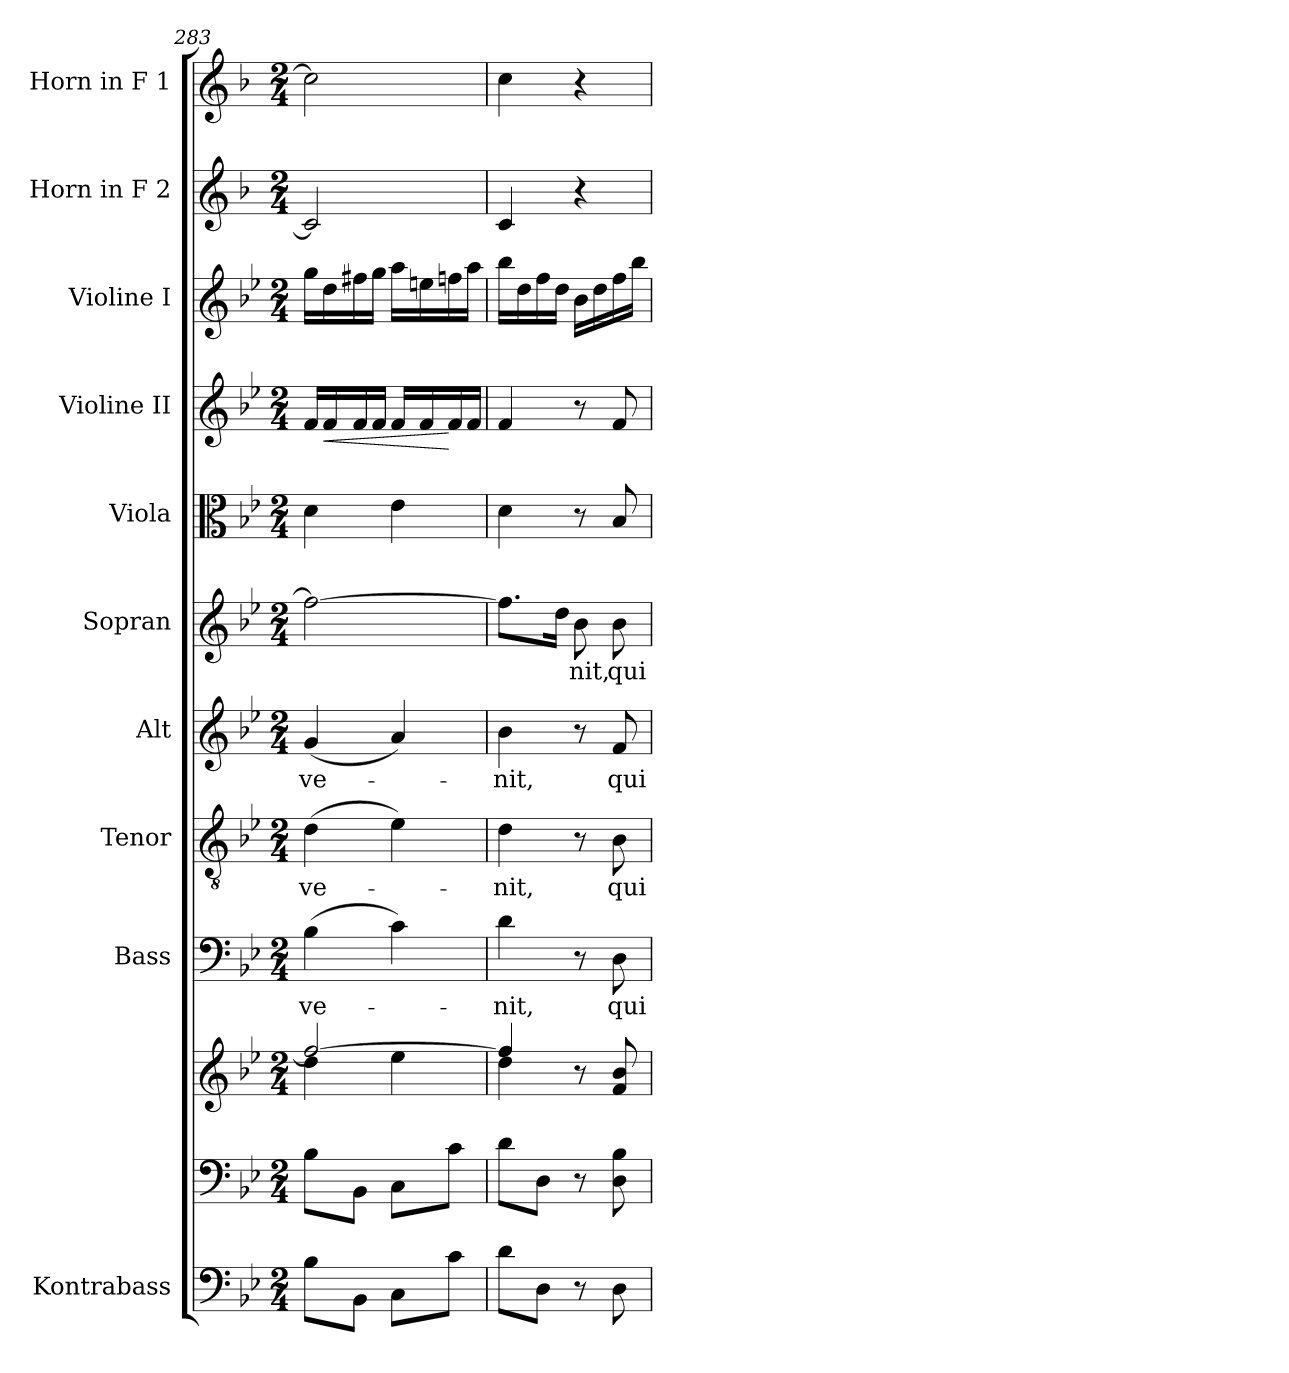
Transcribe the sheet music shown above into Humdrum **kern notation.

**kern	**kern	**kern	**kern	**text	**kern	**text	**kern	**text	**kern	**text	**kern	**kern	**dynam	**kern	**kern	**kern
*part11	*part10	*part10	*part9	*part9	*part8	*part8	*part7	*part7	*part6	*part6	*part5	*part4	*part4	*part3	*part2	*part1
*staff12	*staff11	*staff10	*staff9	*staff9	*staff8	*staff8	*staff7	*staff7	*staff6	*staff6	*staff5	*staff4	*staff4	*staff3	*staff2	*staff1
*I"Kontrabass	*	*	*I"Bass	*	*I"Tenor	*	*I"Alt	*	*I"Sopran	*	*I"Viola	*I"Violine II	*	*I"Violine I	*I"Horn in F 2	*I"Horn in F 1
*I'Kb.	*	*	*I'B	*	*I'T	*	*I'A	*	*I'S	*	*I'Vla.	*I'Vl. II	*	*I'Vl. I	*I'Hrn. 2	*I'Hrn. 1
*clefF4	*clefF4	*clefG2	*clefF4	*	*clefGv2	*	*clefG2	*	*clefG2	*	*clefC3	*clefG2	*	*clefG2	*clefG2	*clefG2
*ITrd7c12	*	*	*	*	*	*	*	*	*	*	*	*	*	*	*ITrd4c7	*ITrd4c7
*k[b-e-]	*k[b-e-]	*k[b-e-]	*k[b-e-]	*	*k[b-e-]	*	*k[b-e-]	*	*k[b-e-]	*	*k[b-e-]	*k[b-e-]	*	*k[b-e-]	*k[b-e-]	*k[b-e-]
*B-:	*B-:	*B-:	*B-:	*	*B-:	*	*B-:	*	*B-:	*	*B-:	*B-:	*	*B-:	*B-:	*B-:
*M2/4	*M2/4	*M2/4	*M2/4	*	*M2/4	*	*M2/4	*	*M2/4	*	*M2/4	*M2/4	*	*M2/4	*M2/4	*M2/4
=283	=283	=283	=283	=283	=283	=283	=283	=283	=283	=283	=283	=283	=283	=283	=283	=283
*	*	*^	*	*	*	*	*	*	*	*	*	*	*	*	*	*
!	!	!	!	!	!LO:LY:b	!	!LO:LY:b	!	!LO:LY:b	!	!	!	!	!	!	!	!
8BB-\L	8B-\L	2ff/_	4dd\	(>4B-\	ve-	(>4d\	ve-	(<4g/	ve-	2ff\_	.	4d\	16f/LL	.	16gg\LL	2F/]	2f\]
!	!	!	!	!	!	!	!	!	!	!	!	!	!	!LO:HP:b	!	!	!
.	.	.	.	.	.	.	.	.	.	.	.	.	16f/	<	16dd\	.	.
8BBB-\J	8BB-\J	.	.	.	.	.	.	.	.	.	.	.	16f/	.	16ff#X\	.	.
.	.	.	.	.	.	.	.	.	.	.	.	.	16f/JJ	.	16gg\JJ	.	.
8CC\L	8C\L	.	4ee-\	4c\)	.	4e-\)	.	4a/)	.	.	.	4e-\	16f/LL	.	16aa\LL	.	.
.	.	.	.	.	.	.	.	.	.	.	.	.	16f/	.	16een\	.	.
8C\J	8c\J	.	.	.	.	.	.	.	.	.	.	.	16f/	[	16ffn\	.	.
.	.	.	.	.	.	.	.	.	.	.	.	.	16f/JJ	.	16aa\JJ	.	.
=284	=284	=284	=284	=284	=284	=284	=284	=284	=284	=284	=284	=284	=284	=284	=284	=284	=284
!	!	!	!	!	!LO:LY:b	!	!LO:LY:b	!	!LO:LY:b	!	!	!	!	!	!	!	!
8D\L	8d\L	4ff/]	4dd\	4d\	-nit,	4d\	-nit,	4b-\	-nit,	8.ff\L]	.	4d\	4f/	.	16bb-\LL	4F/	4f\
.	.	.	.	.	.	.	.	.	.	.	.	.	.	.	16dd\	.	.
8DD\J	8D\J	.	.	.	.	.	.	.	.	.	.	.	.	.	16ff\	.	.
.	.	.	.	.	.	.	.	.	.	16dd\Jk	.	.	.	.	16dd\JJ	.	.
!	!	!	!	!	!	!	!	!	!	!	!LO:LY:b	!	!	!	!	!	!
8r	8r	8r	4ryy	8r	.	8r	.	8r	.	8b-\	-nit,	8r	8r	.	16b-\LL	4r	4r
.	.	.	.	.	.	.	.	.	.	.	.	.	.	.	16dd\	.	.
!	!	!	!	!	!LO:LY:b	!	!LO:LY:b	!	!LO:LY:b	!	!LO:LY:b	!	!	!	!	!	!
8DD\	8D\ 8B-\	8f/ 8b-/	.	8D\	qui	8B-\	qui	8f/	qui	8b-\	qui	8B-/	8f/	.	16ff\	.	.
.	.	.	.	.	.	.	.	.	.	.	.	.	.	.	16bb-\JJ	.	.
*	*	*v	*v	*	*	*	*	*	*	*	*	*	*	*	*	*	*
=	=	=	=	=	=	=	=	=	=	=	=	=	=	=	=	=
*-	*-	*-	*-	*-	*-	*-	*-	*-	*-	*-	*-	*-	*-	*-	*-	*-
